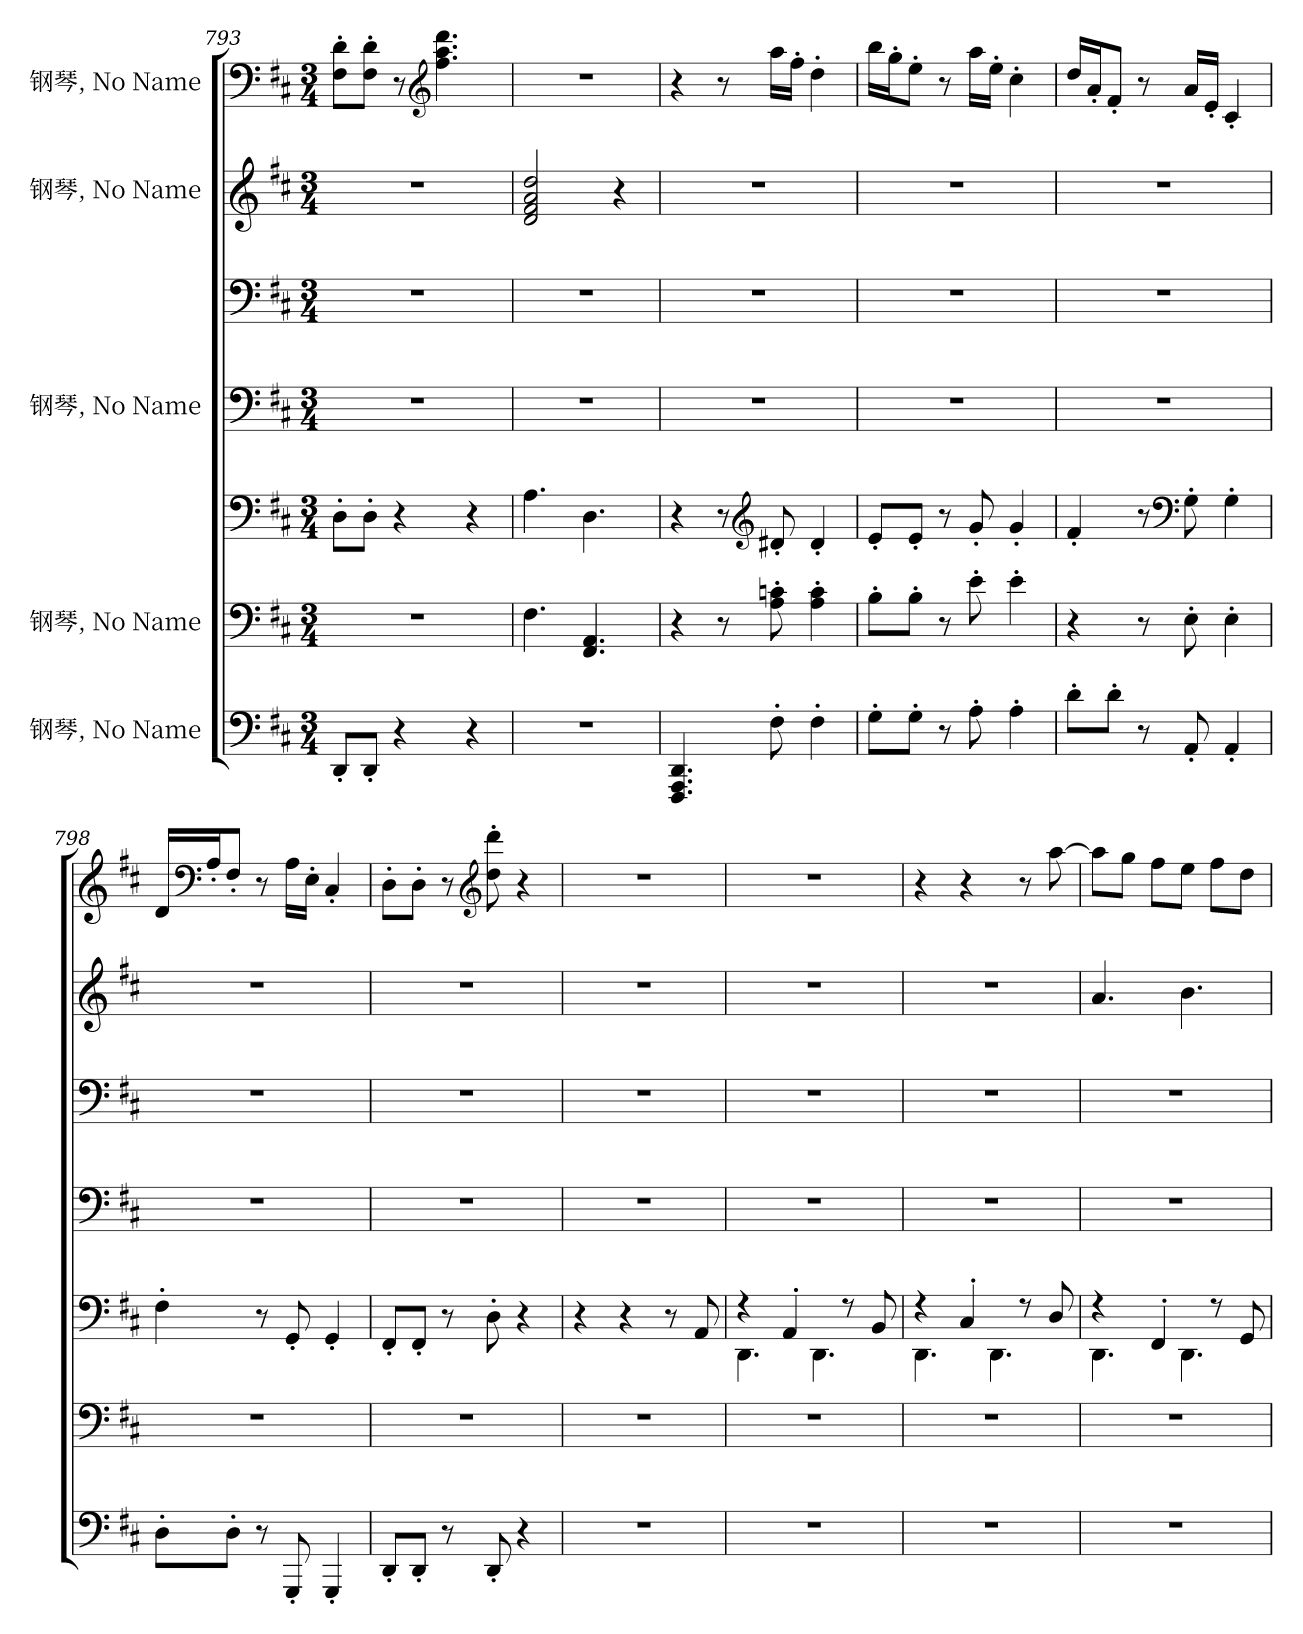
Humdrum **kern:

**kern	**kern	**kern	**kern	**kern	**kern	**kern
*part5	*part4	*part4	*part3	*part3	*part2	*part1
*staff7	*staff6	*staff5	*staff4	*staff3	*staff2	*staff1
*I"钢琴, No Name	*I"钢琴, No Name	*	*I"钢琴, No Name	*	*I"钢琴, No Name	*I"钢琴, No Name
*clefF4	*clefF4	*clefF4	*clefF4	*clefF4	*clefG2	*clefF4
*k[f#c#]	*k[f#c#]	*k[f#c#]	*k[f#c#]	*k[f#c#]	*k[f#c#]	*k[f#c#]
*M3/4	*M3/4	*M3/4	*M3/4	*M3/4	*M3/4	*M3/4
=793	=793	=793	=793	=793	=793	=793
8DD'/L	2.r	8D'\L	2.r	2.r	2.r	8F#\' 8d\'L
8DD'/J	.	8D'\J	.	.	.	8F#\' 8d\'J
*	*	*	*	*	*	*MM165
4r	.	4r	.	.	.	8r
*	*	*	*	*	*	*clefG2
*	*	*	*	*	*	*MM167
.	.	.	.	.	.	4.ff#\ 4.aa\ 4.ddd\
4r	.	4r	.	.	.	.
=794	=794	=794	=794	=794	=794	=794
2.r	4.F#\	4.A\	2.r	2.r	2d/ 2f#/ 2a/ 2dd/	2.r
.	4.FF#/ 4.AA/	4.D\	.	.	.	.
.	.	.	.	.	4r	.
=795	=795	=795	=795	=795	=795	=795
4.FFF#/ 4.AAA/ 4.DD/	4r	4r	2.r	2.r	2.r	4r
*	*	*	*	*	*	*MM163
.	8r	8r	.	.	.	8r
*	*	*clefG2	*	*	*	*
*	*	*	*	*	*	*MM167
8F#'\	8A\' 8cn\'	8d#X'/	.	.	.	16aa\LL
.	.	.	.	.	.	16ff#'\JJ
4F#'\	4A\' 4c\'	4d#'/	.	.	.	4dd'\
=796	=796	=796	=796	=796	=796	=796
8G'\L	8B'\L	8e'/L	2.r	2.r	2.r	16bb\LL
.	.	.	.	.	.	16gg'\J
8G'\J	8B'\J	8e'/J	.	.	.	8ee'\J
8r	8r	8r	.	.	.	8r
8A'\	8e'\	8g'/	.	.	.	16aa\LL
.	.	.	.	.	.	16ee'\JJ
4A'\	4e'\	4g'/	.	.	.	4cc#'\
!!LO:PB:g=z
=797	=797	=797	=797	=797	=797	=797
8d'\L	4r	4f#'/	2.r	2.r	2.r	16dd/LL
.	.	.	.	.	.	16a'/J
8d'\J	.	.	.	.	.	8f#'/J
8r	8r	8r	.	.	.	8r
*	*	*clefF4	*	*	*	*
*	*	*	*	*	*	*MM167
8AA'/	8E'\	8G'\	.	.	.	16a/LL
.	.	.	.	.	.	16e'/JJ
4AA'/	4E'\	4G'\	.	.	.	4c#'/
=798	=798	=798	=798	=798	=798	=798
8D'\L	2.r	4F#'\	2.r	2.r	2.r	16d/LL
*	*	*	*	*	*	*clefF4
.	.	.	.	.	.	16A'/J
8D'\J	.	.	.	.	.	8F#'/J
8r	.	8r	.	.	.	8r
8GGG'/	.	8GG'/	.	.	.	16A\LL
.	.	.	.	.	.	16E'\JJ
4GGG'/	.	4GG'/	.	.	.	4C#'/
=799	=799	=799	=799	=799	=799	=799
8DD'/L	2.r	8FF#'/L	2.r	2.r	2.r	8D'\L
8DD'/J	.	8FF#'/J	.	.	.	8D'\J
*	*	*	*	*	*	*MM80
8r	.	8r	.	.	.	8r
*	*	*	*	*	*	*clefG2
*	*	*	*	*	*	*MM53
8DD'/	.	8D'\	.	.	.	8dd\' 8ddd\'
*	*	*	*	*	*	*MM100
4r	.	4r	.	.	.	4r
=800	=800	=800	=800	=800	=800	=800
2.r	2.r	4r	2.r	2.r	2.r	2.r
.	.	4r	.	.	.	.
.	.	8r	.	.	.	.
.	.	8AA/	.	.	.	.
=801	=801	=801	=801	=801	=801	=801
*	*	*^	*	*	*	*
2.r	2.r	4r	4.DD\	2.r	2.r	2.r	2.r
.	.	4AA'/	.	.	.	.	.
.	.	.	4.DD\	.	.	.	.
.	.	8r	.	.	.	.	.
.	.	8BB/	.	.	.	.	.
!!LO:PB:g=z
=802	=802	=802	=802	=802	=802	=802	=802
2.r	2.r	4r	4.DD\	2.r	2.r	2.r	4r
.	.	4C#'/	.	.	.	.	4r
.	.	.	4.DD\	.	.	.	.
.	.	8r	.	.	.	.	8r
.	.	8D/	.	.	.	.	[8aa\
=803	=803	=803	=803	=803	=803	=803	=803
2.r	2.r	4r	4.DD\	2.r	2.r	4.a/	8aa\L]
.	.	.	.	.	.	.	8gg\J
.	.	4FF#'/	.	.	.	.	8ff#\L
.	.	.	4.DD\	.	.	4.b\	8ee\J
.	.	8r	.	.	.	.	8ff#\L
.	.	8GG/	.	.	.	.	8dd\J
*	*	*v	*v	*	*	*	*
=	=	=	=	=	=	=
*-	*-	*-	*-	*-	*-	*-
